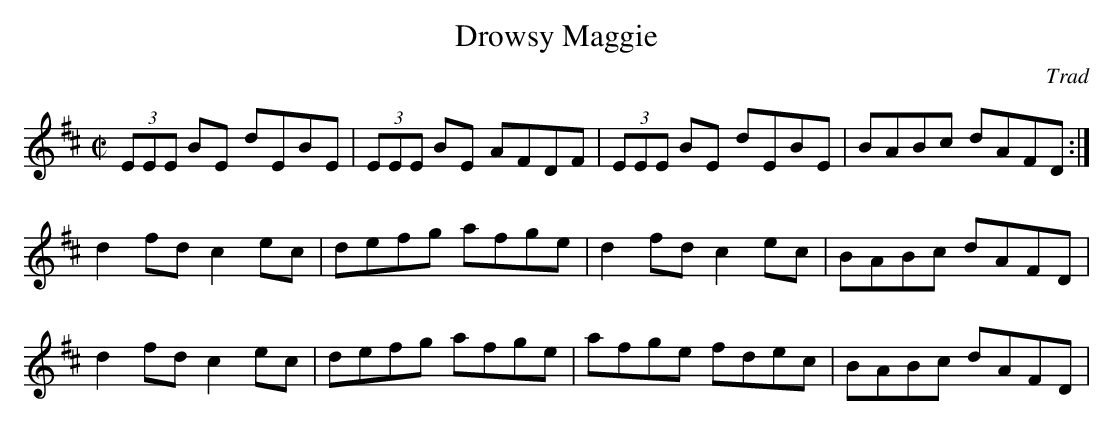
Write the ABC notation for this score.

X:1
T:Drowsy Maggie
C:Trad
M:C|
K:EDor
L:1/8
(3EEE BE dEBE|(3EEE BE AFDF|(3EEE BE dEBE|BABc dAFD:|
d2 fd c2 ec|defg afge|d2 fd c2 ec|BABc dAFD|
d2 fd c2 ec|defg afge|afge fdec|BABc dAFD|
